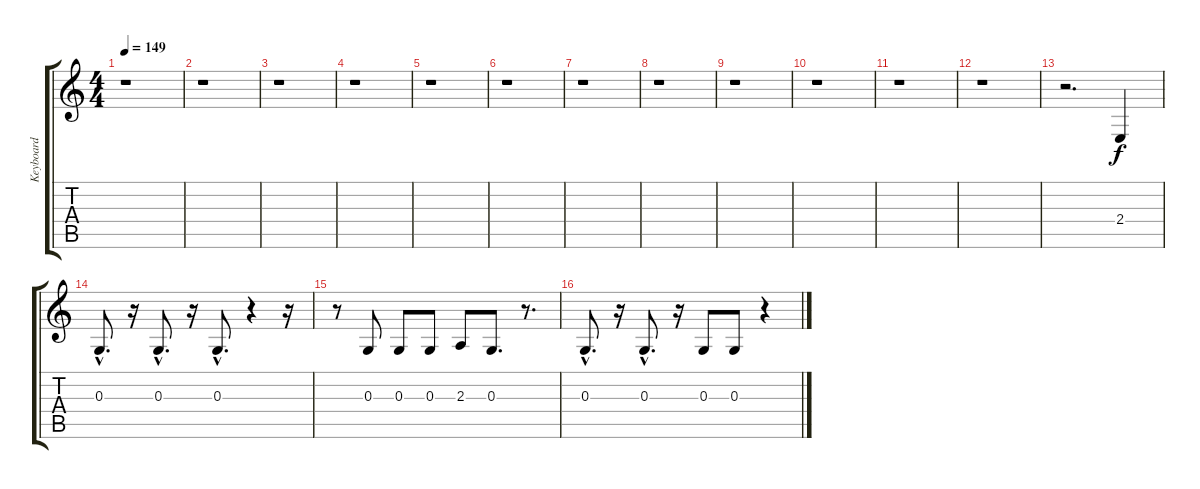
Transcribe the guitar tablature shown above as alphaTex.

\track ("Keyboard" "Keyboard") {instrument lead2sawtooth}
\staff {score tabs}
\tuning (E4 B3 G3 D3 A2 E2) {hide}
\ts (4 4)
\tempo 149
\clef g2
\ks c
r.1{dy f instrument lead2sawtooth} |
r.1 |
r.1 |
r.1 |
r.1 |
r.1 |
r.1 |
r.1 |
r.1 |
r.1 |
r.1 |
r.1 |
r.2{d} 2.4.4 |
0.3{hac}.8{d} r.16 0.3{hac}.8{d} r.16 0.3{hac}.8{d} r.4 r.16 |
r.8 0.3.8 0.3.8 0.3.8 2.3.8 0.3.8{d} r.8{d} |
0.3{hac}.8{d} r.16 0.3{hac}.8{d} r.16 0.3.8 0.3.8 r.4
